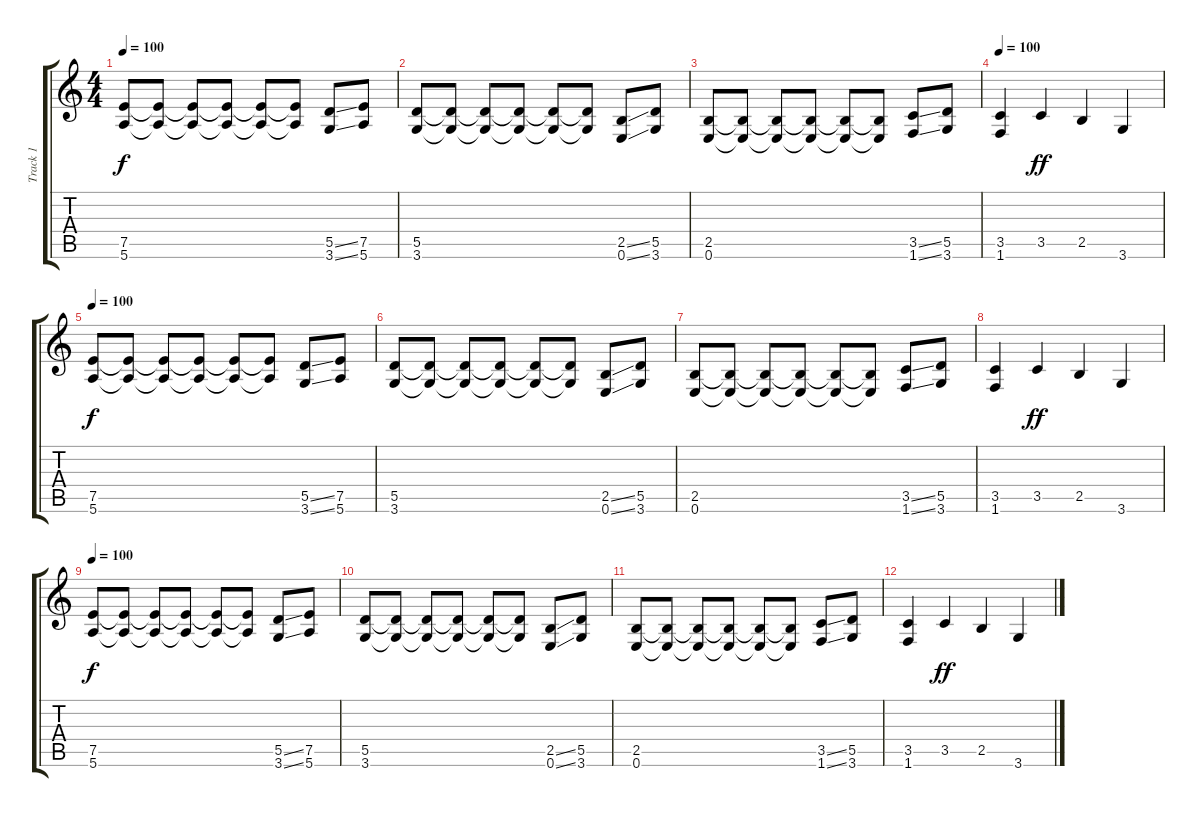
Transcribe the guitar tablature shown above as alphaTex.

\track ("Track 1" "Track 1") {instrument distortionguitar}
\staff {score tabs}
\tuning (E4 B3 G3 D3 A2 E2) {hide}
\ts (4 4)
\tempo 100
\clef g2
\ks c
(7.5 5.6).8{dy f} (7.5{t} 5.6{t}).8 (7.5{t} 5.6{t}).8 (7.5{t} 5.6{t}).8 (7.5{t} 5.6{t}).8 (7.5{t} 5.6{t}).8 (5.5{ss} 3.6{ss}).8 (7.5 5.6).8 |
(5.5 3.6).8 (5.5{t} 3.6{t}).8 (5.5{t} 3.6{t}).8 (5.5{t} 3.6{t}).8 (5.5{t} 3.6{t}).8 (5.5{t} 3.6{t}).8 (2.5{ss} 0.6{ss}).8 (5.5 3.6).8 |
(2.5 0.6).8 (2.5{t} 0.6{t}).8 (2.5{t} 0.6{t}).8 (2.5{t} 0.6{t}).8 (2.5{t} 0.6{t}).8 (2.5{t} 0.6{t}).8 (3.5{ss} 1.6{ss}).8 (5.5 3.6).8 |
\tempo 100
(3.5 1.6).4 3.5.4{dy ff} 2.5.4 3.6.4 |
\tempo 100
(7.5 5.6).8{dy f} (7.5{t} 5.6{t}).8 (7.5{t} 5.6{t}).8 (7.5{t} 5.6{t}).8 (7.5{t} 5.6{t}).8 (7.5{t} 5.6{t}).8 (5.5{ss} 3.6{ss}).8 (7.5 5.6).8 |
(5.5 3.6).8 (5.5{t} 3.6{t}).8 (5.5{t} 3.6{t}).8 (5.5{t} 3.6{t}).8 (5.5{t} 3.6{t}).8 (5.5{t} 3.6{t}).8 (2.5{ss} 0.6{ss}).8 (5.5 3.6).8 |
(2.5 0.6).8 (2.5{t} 0.6{t}).8 (2.5{t} 0.6{t}).8 (2.5{t} 0.6{t}).8 (2.5{t} 0.6{t}).8 (2.5{t} 0.6{t}).8 (3.5{ss} 1.6{ss}).8 (5.5 3.6).8 |
(3.5 1.6).4 3.5.4{dy ff} 2.5.4 3.6.4 |
\tempo 100
(7.5 5.6).8{dy f} (7.5{t} 5.6{t}).8 (7.5{t} 5.6{t}).8 (7.5{t} 5.6{t}).8 (7.5{t} 5.6{t}).8 (7.5{t} 5.6{t}).8 (5.5{ss} 3.6{ss}).8 (7.5 5.6).8 |
(5.5 3.6).8 (5.5{t} 3.6{t}).8 (5.5{t} 3.6{t}).8 (5.5{t} 3.6{t}).8 (5.5{t} 3.6{t}).8 (5.5{t} 3.6{t}).8 (2.5{ss} 0.6{ss}).8 (5.5 3.6).8 |
(2.5 0.6).8 (2.5{t} 0.6{t}).8 (2.5{t} 0.6{t}).8 (2.5{t} 0.6{t}).8 (2.5{t} 0.6{t}).8 (2.5{t} 0.6{t}).8 (3.5{ss} 1.6{ss}).8 (5.5 3.6).8 |
(3.5 1.6).4 3.5.4{dy ff} 2.5.4 3.6.4
